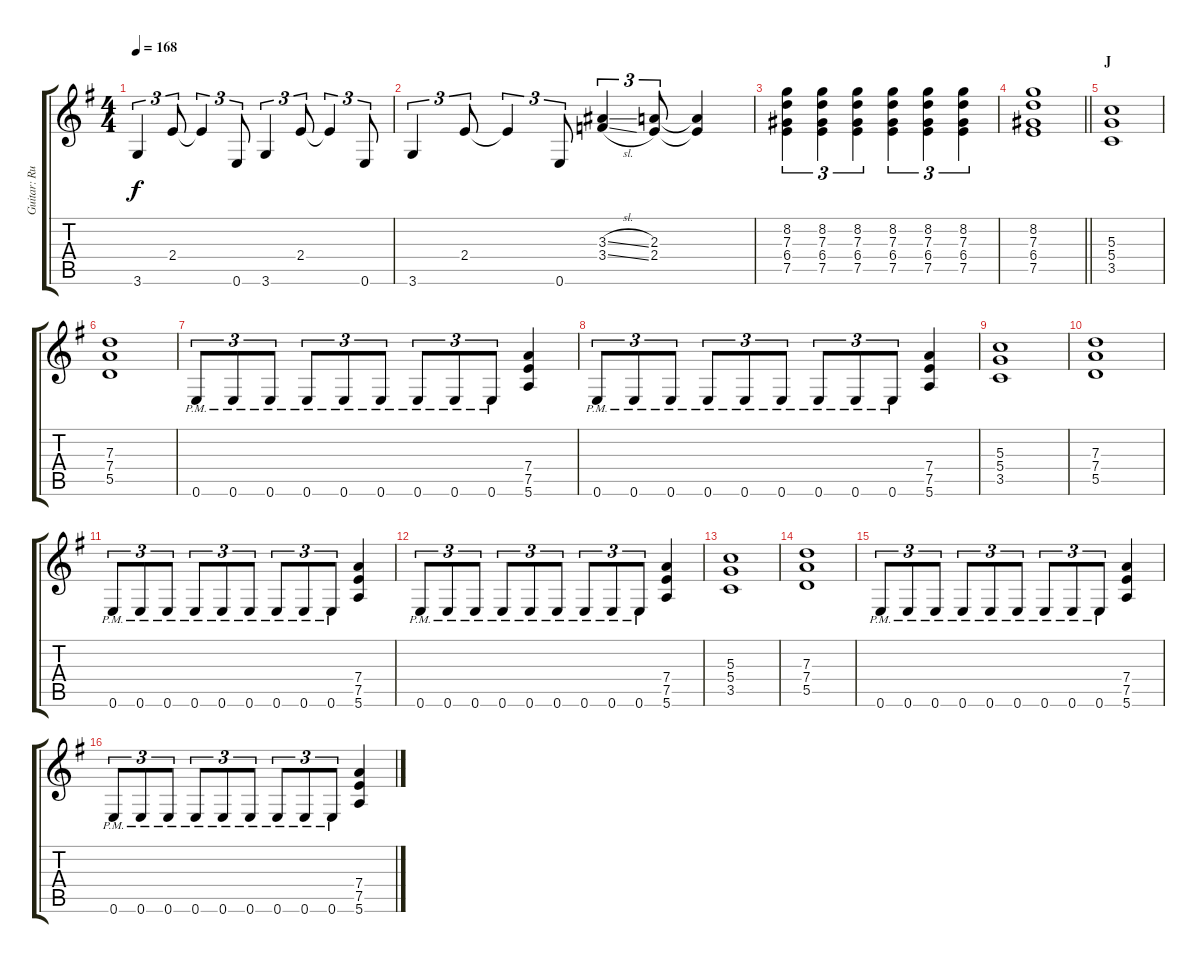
\track ("Guitar: Rudolf" "Guitar: Ru") {instrument distortionguitar}
\staff {score tabs}
\tuning (E4 B3 G3 D3 A2 E2) {hide}
\ts (4 4)
\tempo 168
\clef g2
\ks g
3.6.4{tu (3 2) dy f} 2.4.8{tu (3 2)} 2.4{t}.4{tu (3 2)} 0.6.8{tu (3 2)} 3.6.4{tu (3 2)} 2.4.8{tu (3 2)} 2.4{t}.4{tu (3 2)} 0.6.8{tu (3 2)} |
3.6.4{tu (3 2)} 2.4.8{tu (3 2)} 2.4{t}.4{tu (3 2)} 0.6.8{tu (3 2)} (3.3{sl} 3.4{sl}).4{tu (3 2)} (2.3 2.4).8{tu (3 2)} (2.3{t} 2.4{t}).4 |
(8.2 7.3 6.4 7.5).4{tu (3 2)} (8.2 7.3 6.4 7.5).4{tu (3 2)} (8.2 7.3 6.4 7.5).4{tu (3 2)} (8.2 7.3 6.4 7.5).4{tu (3 2)} (8.2 7.3 6.4 7.5).4{tu (3 2)} (8.2 7.3 6.4 7.5).4{tu (3 2)} |
\barLineRight lightlight
(8.2 7.3 6.4 7.5).1 |
\section ("" "J")
(5.3 5.4 3.5).1 |
(7.3 7.4 5.5).1 |
0.6{pm}.8{tu (3 2)} 0.6{pm}.8{tu (3 2)} 0.6{pm}.8{tu (3 2)} 0.6{pm}.8{tu (3 2)} 0.6{pm}.8{tu (3 2)} 0.6{pm}.8{tu (3 2)} 0.6{pm}.8{tu (3 2)} 0.6{pm}.8{tu (3 2)} 0.6{pm}.8{tu (3 2)} (7.4 7.5 5.6).4 |
0.6{pm}.8{tu (3 2)} 0.6{pm}.8{tu (3 2)} 0.6{pm}.8{tu (3 2)} 0.6{pm}.8{tu (3 2)} 0.6{pm}.8{tu (3 2)} 0.6{pm}.8{tu (3 2)} 0.6{pm}.8{tu (3 2)} 0.6{pm}.8{tu (3 2)} 0.6{pm}.8{tu (3 2)} (7.4 7.5 5.6).4 |
(5.3 5.4 3.5).1 |
(7.3 7.4 5.5).1 |
0.6{pm}.8{tu (3 2)} 0.6{pm}.8{tu (3 2)} 0.6{pm}.8{tu (3 2)} 0.6{pm}.8{tu (3 2)} 0.6{pm}.8{tu (3 2)} 0.6{pm}.8{tu (3 2)} 0.6{pm}.8{tu (3 2)} 0.6{pm}.8{tu (3 2)} 0.6{pm}.8{tu (3 2)} (7.4 7.5 5.6).4 |
0.6{pm}.8{tu (3 2)} 0.6{pm}.8{tu (3 2)} 0.6{pm}.8{tu (3 2)} 0.6{pm}.8{tu (3 2)} 0.6{pm}.8{tu (3 2)} 0.6{pm}.8{tu (3 2)} 0.6{pm}.8{tu (3 2)} 0.6{pm}.8{tu (3 2)} 0.6{pm}.8{tu (3 2)} (7.4 7.5 5.6).4 |
(5.3 5.4 3.5).1 |
(7.3 7.4 5.5).1 |
0.6{pm}.8{tu (3 2)} 0.6{pm}.8{tu (3 2)} 0.6{pm}.8{tu (3 2)} 0.6{pm}.8{tu (3 2)} 0.6{pm}.8{tu (3 2)} 0.6{pm}.8{tu (3 2)} 0.6{pm}.8{tu (3 2)} 0.6{pm}.8{tu (3 2)} 0.6{pm}.8{tu (3 2)} (7.4 7.5 5.6).4 |
0.6{pm}.8{tu (3 2)} 0.6{pm}.8{tu (3 2)} 0.6{pm}.8{tu (3 2)} 0.6{pm}.8{tu (3 2)} 0.6{pm}.8{tu (3 2)} 0.6{pm}.8{tu (3 2)} 0.6{pm}.8{tu (3 2)} 0.6{pm}.8{tu (3 2)} 0.6{pm}.8{tu (3 2)} (7.4 7.5 5.6).4
